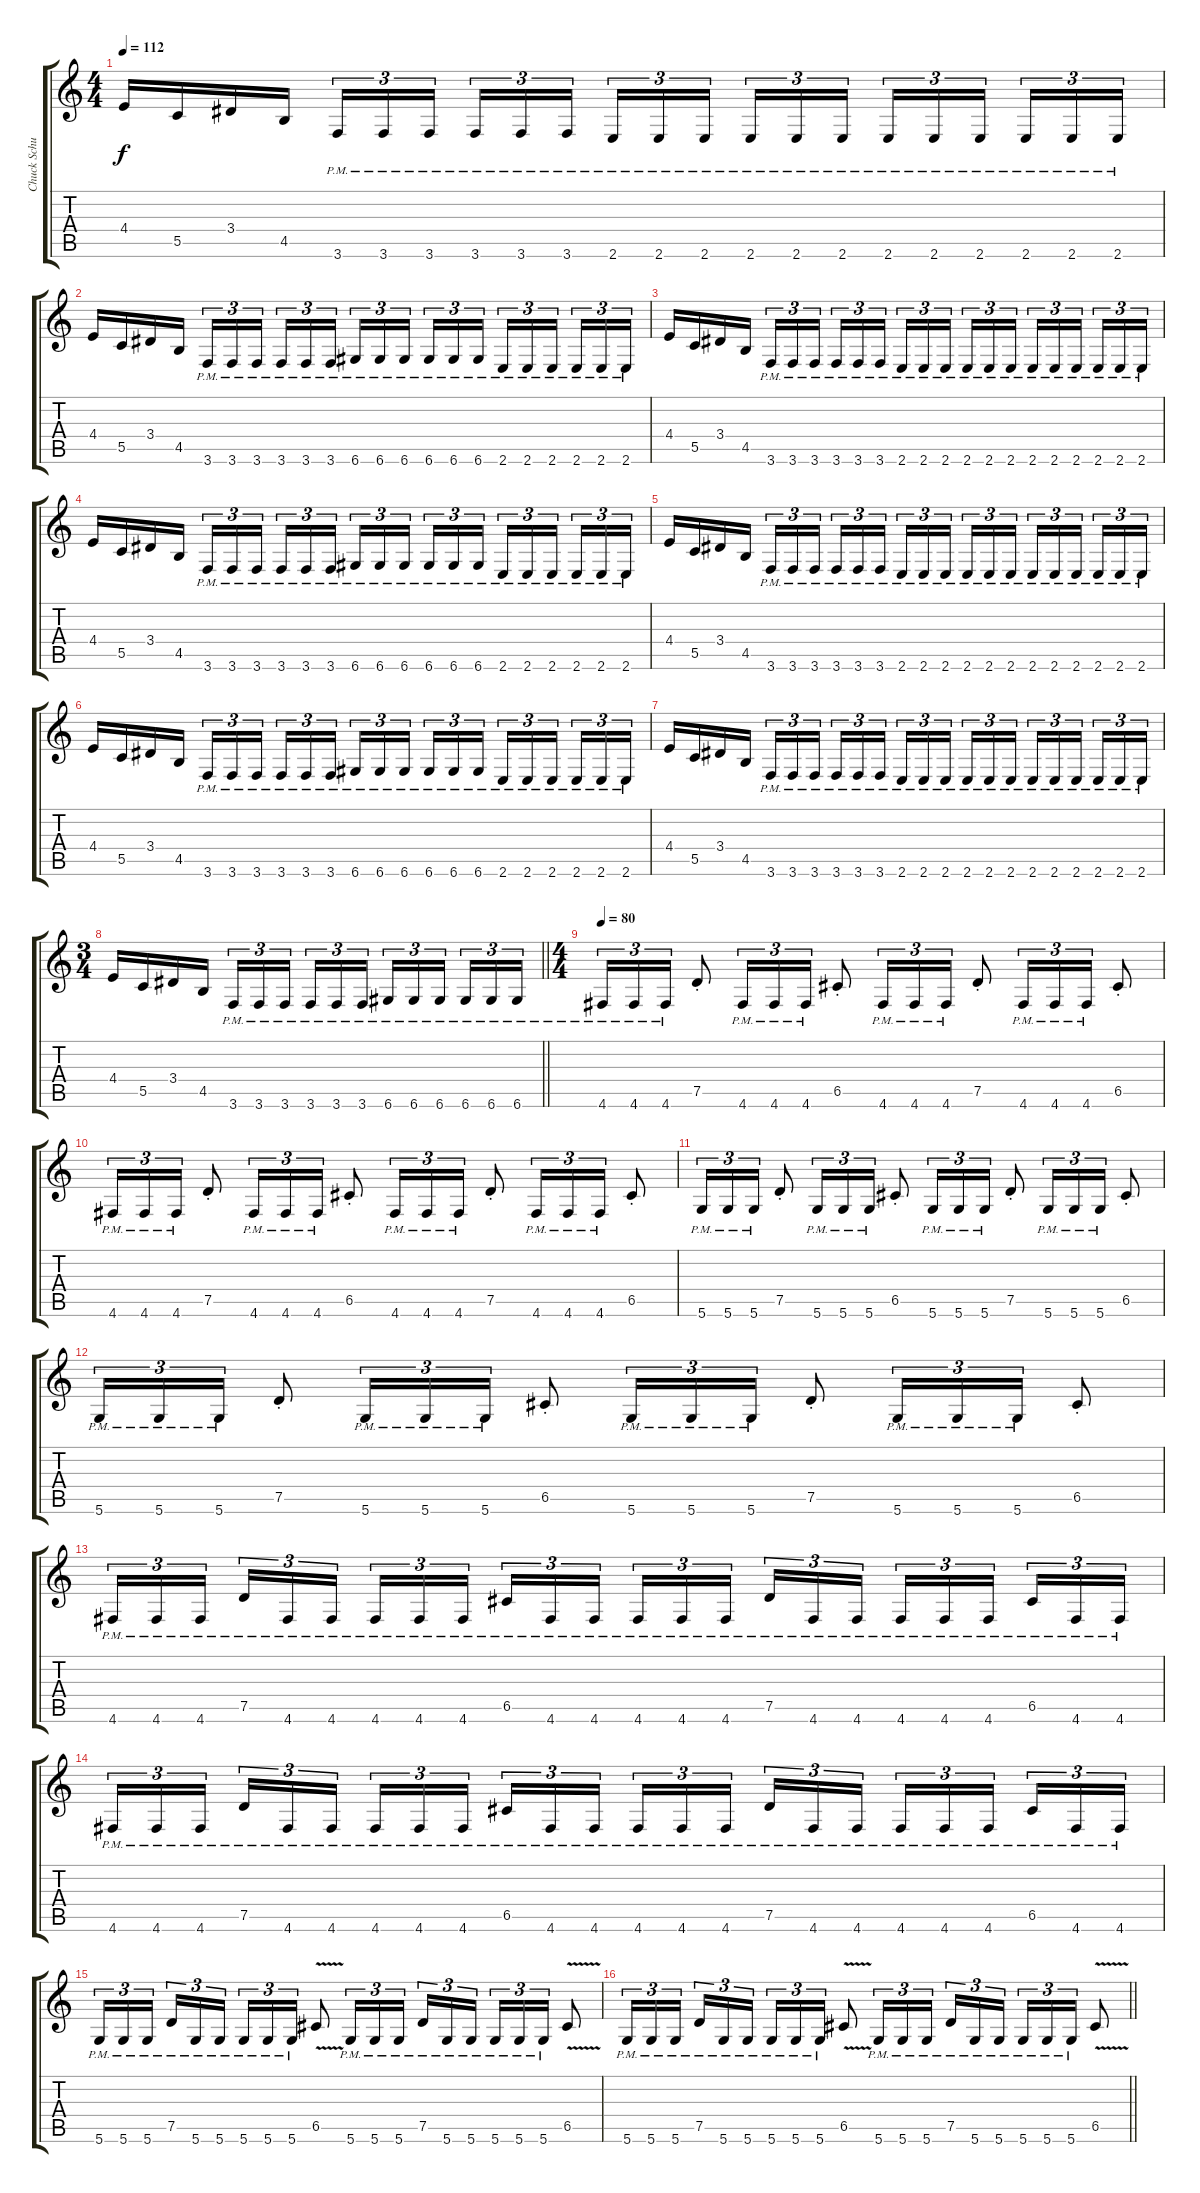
\track ("Chuck Schuldiner" "Chuck Schu") {instrument distortionguitar}
\staff {score tabs}
\tuning (D4 A3 F3 C3 G2 D2) {hide}
\ts (4 4)
\tempo 112
\clef g2
\ks c
4.4.16{dy f} 5.5.16 3.4.16 4.5.16 3.6{pm}.16{tu (3 2)} 3.6{pm}.16{tu (3 2)} 3.6{pm}.16{tu (3 2) beam splitsecondary} 3.6{pm}.16{tu (3 2)} 3.6{pm}.16{tu (3 2)} 3.6{pm}.16{tu (3 2)} 2.6{pm}.16{tu (3 2)} 2.6{pm}.16{tu (3 2)} 2.6{pm}.16{tu (3 2) beam splitsecondary} 2.6{pm}.16{tu (3 2)} 2.6{pm}.16{tu (3 2)} 2.6{pm}.16{tu (3 2)} 2.6{pm}.16{tu (3 2)} 2.6{pm}.16{tu (3 2)} 2.6{pm}.16{tu (3 2) beam splitsecondary} 2.6{pm}.16{tu (3 2)} 2.6{pm}.16{tu (3 2)} 2.6{pm}.16{tu (3 2)} |
4.4.16 5.5.16 3.4.16 4.5.16 3.6{pm}.16{tu (3 2)} 3.6{pm}.16{tu (3 2)} 3.6{pm}.16{tu (3 2) beam splitsecondary} 3.6{pm}.16{tu (3 2)} 3.6{pm}.16{tu (3 2)} 3.6{pm}.16{tu (3 2)} 6.6{pm}.16{tu (3 2)} 6.6{pm}.16{tu (3 2)} 6.6{pm}.16{tu (3 2) beam splitsecondary} 6.6{pm}.16{tu (3 2)} 6.6{pm}.16{tu (3 2)} 6.6{pm}.16{tu (3 2)} 2.6{pm}.16{tu (3 2)} 2.6{pm}.16{tu (3 2)} 2.6{pm}.16{tu (3 2) beam splitsecondary} 2.6{pm}.16{tu (3 2)} 2.6{pm}.16{tu (3 2)} 2.6{pm}.16{tu (3 2)} |
4.4.16 5.5.16 3.4.16 4.5.16 3.6{pm}.16{tu (3 2)} 3.6{pm}.16{tu (3 2)} 3.6{pm}.16{tu (3 2) beam splitsecondary} 3.6{pm}.16{tu (3 2)} 3.6{pm}.16{tu (3 2)} 3.6{pm}.16{tu (3 2)} 2.6{pm}.16{tu (3 2)} 2.6{pm}.16{tu (3 2)} 2.6{pm}.16{tu (3 2) beam splitsecondary} 2.6{pm}.16{tu (3 2)} 2.6{pm}.16{tu (3 2)} 2.6{pm}.16{tu (3 2)} 2.6{pm}.16{tu (3 2)} 2.6{pm}.16{tu (3 2)} 2.6{pm}.16{tu (3 2) beam splitsecondary} 2.6{pm}.16{tu (3 2)} 2.6{pm}.16{tu (3 2)} 2.6{pm}.16{tu (3 2)} |
4.4.16 5.5.16 3.4.16 4.5.16 3.6{pm}.16{tu (3 2)} 3.6{pm}.16{tu (3 2)} 3.6{pm}.16{tu (3 2) beam splitsecondary} 3.6{pm}.16{tu (3 2)} 3.6{pm}.16{tu (3 2)} 3.6{pm}.16{tu (3 2)} 6.6{pm}.16{tu (3 2)} 6.6{pm}.16{tu (3 2)} 6.6{pm}.16{tu (3 2) beam splitsecondary} 6.6{pm}.16{tu (3 2)} 6.6{pm}.16{tu (3 2)} 6.6{pm}.16{tu (3 2)} 2.6{pm}.16{tu (3 2)} 2.6{pm}.16{tu (3 2)} 2.6{pm}.16{tu (3 2) beam splitsecondary} 2.6{pm}.16{tu (3 2)} 2.6{pm}.16{tu (3 2)} 2.6{pm}.16{tu (3 2)} |
4.4.16 5.5.16 3.4.16 4.5.16 3.6{pm}.16{tu (3 2)} 3.6{pm}.16{tu (3 2)} 3.6{pm}.16{tu (3 2) beam splitsecondary} 3.6{pm}.16{tu (3 2)} 3.6{pm}.16{tu (3 2)} 3.6{pm}.16{tu (3 2)} 2.6{pm}.16{tu (3 2)} 2.6{pm}.16{tu (3 2)} 2.6{pm}.16{tu (3 2) beam splitsecondary} 2.6{pm}.16{tu (3 2)} 2.6{pm}.16{tu (3 2)} 2.6{pm}.16{tu (3 2)} 2.6{pm}.16{tu (3 2)} 2.6{pm}.16{tu (3 2)} 2.6{pm}.16{tu (3 2) beam splitsecondary} 2.6{pm}.16{tu (3 2)} 2.6{pm}.16{tu (3 2)} 2.6{pm}.16{tu (3 2)} |
4.4.16 5.5.16 3.4.16 4.5.16 3.6{pm}.16{tu (3 2)} 3.6{pm}.16{tu (3 2)} 3.6{pm}.16{tu (3 2) beam splitsecondary} 3.6{pm}.16{tu (3 2)} 3.6{pm}.16{tu (3 2)} 3.6{pm}.16{tu (3 2)} 6.6{pm}.16{tu (3 2)} 6.6{pm}.16{tu (3 2)} 6.6{pm}.16{tu (3 2) beam splitsecondary} 6.6{pm}.16{tu (3 2)} 6.6{pm}.16{tu (3 2)} 6.6{pm}.16{tu (3 2)} 2.6{pm}.16{tu (3 2)} 2.6{pm}.16{tu (3 2)} 2.6{pm}.16{tu (3 2) beam splitsecondary} 2.6{pm}.16{tu (3 2)} 2.6{pm}.16{tu (3 2)} 2.6{pm}.16{tu (3 2)} |
4.4.16 5.5.16 3.4.16 4.5.16 3.6{pm}.16{tu (3 2)} 3.6{pm}.16{tu (3 2)} 3.6{pm}.16{tu (3 2) beam splitsecondary} 3.6{pm}.16{tu (3 2)} 3.6{pm}.16{tu (3 2)} 3.6{pm}.16{tu (3 2)} 2.6{pm}.16{tu (3 2)} 2.6{pm}.16{tu (3 2)} 2.6{pm}.16{tu (3 2) beam splitsecondary} 2.6{pm}.16{tu (3 2)} 2.6{pm}.16{tu (3 2)} 2.6{pm}.16{tu (3 2)} 2.6{pm}.16{tu (3 2)} 2.6{pm}.16{tu (3 2)} 2.6{pm}.16{tu (3 2) beam splitsecondary} 2.6{pm}.16{tu (3 2)} 2.6{pm}.16{tu (3 2)} 2.6{pm}.16{tu (3 2)} |
\ts (3 4)
\barLineRight lightlight
4.4.16 5.5.16 3.4.16 4.5.16 3.6{pm}.16{tu (3 2)} 3.6{pm}.16{tu (3 2)} 3.6{pm}.16{tu (3 2) beam splitsecondary} 3.6{pm}.16{tu (3 2)} 3.6{pm}.16{tu (3 2)} 3.6{pm}.16{tu (3 2)} 6.6{pm}.16{tu (3 2)} 6.6{pm}.16{tu (3 2)} 6.6{pm}.16{tu (3 2) beam splitsecondary} 6.6{pm}.16{tu (3 2)} 6.6{pm}.16{tu (3 2)} 6.6{pm}.16{tu (3 2)} |
\ts (4 4)
\tempo 80
4.6{pm}.16{tu (3 2)} 4.6{pm}.16{tu (3 2)} 4.6{pm}.16{tu (3 2)} 7.5{st}.8 4.6{pm}.16{tu (3 2)} 4.6{pm}.16{tu (3 2)} 4.6{pm}.16{tu (3 2)} 6.5{st}.8 4.6{pm}.16{tu (3 2)} 4.6{pm}.16{tu (3 2)} 4.6{pm}.16{tu (3 2)} 7.5{st}.8 4.6{pm}.16{tu (3 2)} 4.6{pm}.16{tu (3 2)} 4.6{pm}.16{tu (3 2)} 6.5{st}.8 |
4.6{pm}.16{tu (3 2)} 4.6{pm}.16{tu (3 2)} 4.6{pm}.16{tu (3 2)} 7.5{st}.8 4.6{pm}.16{tu (3 2)} 4.6{pm}.16{tu (3 2)} 4.6{pm}.16{tu (3 2)} 6.5{st}.8 4.6{pm}.16{tu (3 2)} 4.6{pm}.16{tu (3 2)} 4.6{pm}.16{tu (3 2)} 7.5{st}.8 4.6{pm}.16{tu (3 2)} 4.6{pm}.16{tu (3 2)} 4.6{pm}.16{tu (3 2)} 6.5{st}.8 |
5.6{pm}.16{tu (3 2)} 5.6{pm}.16{tu (3 2)} 5.6{pm}.16{tu (3 2)} 7.5{st}.8 5.6{pm}.16{tu (3 2)} 5.6{pm}.16{tu (3 2)} 5.6{pm}.16{tu (3 2)} 6.5{st}.8 5.6{pm}.16{tu (3 2)} 5.6{pm}.16{tu (3 2)} 5.6{pm}.16{tu (3 2)} 7.5{st}.8 5.6{pm}.16{tu (3 2)} 5.6{pm}.16{tu (3 2)} 5.6{pm}.16{tu (3 2)} 6.5{st}.8 |
5.6{pm}.16{tu (3 2)} 5.6{pm}.16{tu (3 2)} 5.6{pm}.16{tu (3 2)} 7.5{st}.8 5.6{pm}.16{tu (3 2)} 5.6{pm}.16{tu (3 2)} 5.6{pm}.16{tu (3 2)} 6.5{st}.8 5.6{pm}.16{tu (3 2)} 5.6{pm}.16{tu (3 2)} 5.6{pm}.16{tu (3 2)} 7.5{st}.8 5.6{pm}.16{tu (3 2)} 5.6{pm}.16{tu (3 2)} 5.6{pm}.16{tu (3 2)} 6.5{st}.8 |
4.6{pm}.16{tu (3 2)} 4.6{pm}.16{tu (3 2)} 4.6{pm}.16{tu (3 2) beam splitsecondary} 7.5{pm}.16{tu (3 2)} 4.6{pm}.16{tu (3 2)} 4.6{pm}.16{tu (3 2)} 4.6{pm}.16{tu (3 2)} 4.6{pm}.16{tu (3 2)} 4.6{pm}.16{tu (3 2) beam splitsecondary} 6.5{pm}.16{tu (3 2)} 4.6{pm}.16{tu (3 2)} 4.6{pm}.16{tu (3 2)} 4.6{pm}.16{tu (3 2)} 4.6{pm}.16{tu (3 2)} 4.6{pm}.16{tu (3 2) beam splitsecondary} 7.5{pm}.16{tu (3 2)} 4.6{pm}.16{tu (3 2)} 4.6{pm}.16{tu (3 2)} 4.6{pm}.16{tu (3 2)} 4.6{pm}.16{tu (3 2)} 4.6{pm}.16{tu (3 2) beam splitsecondary} 6.5{pm}.16{tu (3 2)} 4.6{pm}.16{tu (3 2)} 4.6{pm}.16{tu (3 2)} |
4.6{pm}.16{tu (3 2)} 4.6{pm}.16{tu (3 2)} 4.6{pm}.16{tu (3 2) beam splitsecondary} 7.5{pm}.16{tu (3 2)} 4.6{pm}.16{tu (3 2)} 4.6{pm}.16{tu (3 2)} 4.6{pm}.16{tu (3 2)} 4.6{pm}.16{tu (3 2)} 4.6{pm}.16{tu (3 2) beam splitsecondary} 6.5{pm}.16{tu (3 2)} 4.6{pm}.16{tu (3 2)} 4.6{pm}.16{tu (3 2)} 4.6{pm}.16{tu (3 2)} 4.6{pm}.16{tu (3 2)} 4.6{pm}.16{tu (3 2) beam splitsecondary} 7.5{pm}.16{tu (3 2)} 4.6{pm}.16{tu (3 2)} 4.6{pm}.16{tu (3 2)} 4.6{pm}.16{tu (3 2)} 4.6{pm}.16{tu (3 2)} 4.6{pm}.16{tu (3 2) beam splitsecondary} 6.5{pm}.16{tu (3 2)} 4.6{pm}.16{tu (3 2)} 4.6{pm}.16{tu (3 2)} |
5.6{pm}.16{tu (3 2)} 5.6{pm}.16{tu (3 2)} 5.6{pm}.16{tu (3 2) beam splitsecondary} 7.5{pm}.16{tu (3 2)} 5.6{pm}.16{tu (3 2)} 5.6{pm}.16{tu (3 2)} 5.6{pm}.16{tu (3 2)} 5.6{pm}.16{tu (3 2)} 5.6{pm}.16{tu (3 2)} 6.5{v}.8 5.6{pm}.16{tu (3 2)} 5.6{pm}.16{tu (3 2)} 5.6{pm}.16{tu (3 2) beam splitsecondary} 7.5{pm}.16{tu (3 2)} 5.6{pm}.16{tu (3 2)} 5.6{pm}.16{tu (3 2)} 5.6{pm}.16{tu (3 2)} 5.6{pm}.16{tu (3 2)} 5.6{pm}.16{tu (3 2)} 6.5{v}.8 |
\barLineRight lightlight
5.6{pm}.16{tu (3 2)} 5.6{pm}.16{tu (3 2)} 5.6{pm}.16{tu (3 2) beam splitsecondary} 7.5{pm}.16{tu (3 2)} 5.6{pm}.16{tu (3 2)} 5.6{pm}.16{tu (3 2)} 5.6{pm}.16{tu (3 2)} 5.6{pm}.16{tu (3 2)} 5.6{pm}.16{tu (3 2)} 6.5{v}.8 5.6{pm}.16{tu (3 2)} 5.6{pm}.16{tu (3 2)} 5.6{pm}.16{tu (3 2) beam splitsecondary} 7.5{pm}.16{tu (3 2)} 5.6{pm}.16{tu (3 2)} 5.6{pm}.16{tu (3 2)} 5.6{pm}.16{tu (3 2)} 5.6{pm}.16{tu (3 2)} 5.6{pm}.16{tu (3 2)} 6.5{v}.8
